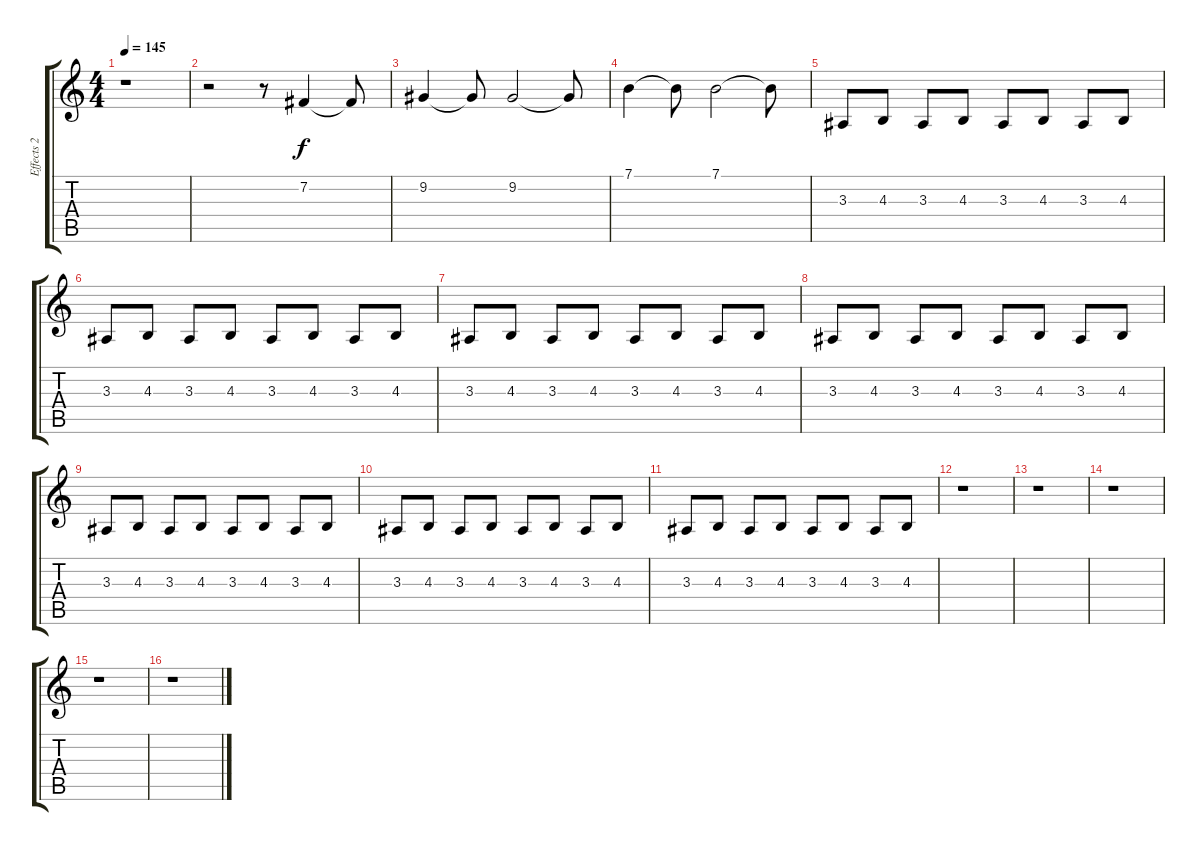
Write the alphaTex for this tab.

\track ("Effects 2" "Effects 2") {instrument fx5brightness}
\staff {score tabs}
\tuning (E4 B3 G3 D3 A2 E2) {hide}
\ts (4 4)
\tempo 145
\clef g2
\ks c
r.1{dy f instrument fx5brightness} |
r.2 r.8 7.2.4 7.2{t}.8 |
9.2.4 9.2{t}.8 9.2.2 9.2{t}.8 |
7.1.4 7.1{t}.8 7.1.2 7.1{t}.8 |
3.3.8 4.3.8 3.3.8 4.3.8 3.3.8 4.3.8 3.3.8 4.3.8 |
3.3.8 4.3.8 3.3.8 4.3.8 3.3.8 4.3.8 3.3.8 4.3.8 |
3.3.8 4.3.8 3.3.8 4.3.8 3.3.8 4.3.8 3.3.8 4.3.8 |
3.3.8 4.3.8 3.3.8 4.3.8 3.3.8 4.3.8 3.3.8 4.3.8 |
3.3.8 4.3.8 3.3.8 4.3.8 3.3.8 4.3.8 3.3.8 4.3.8 |
3.3.8 4.3.8 3.3.8 4.3.8 3.3.8 4.3.8 3.3.8 4.3.8 |
3.3.8 4.3.8 3.3.8 4.3.8 3.3.8 4.3.8 3.3.8 4.3.8 |
r.1 |
r.1 |
r.1 |
r.1 |
r.1
